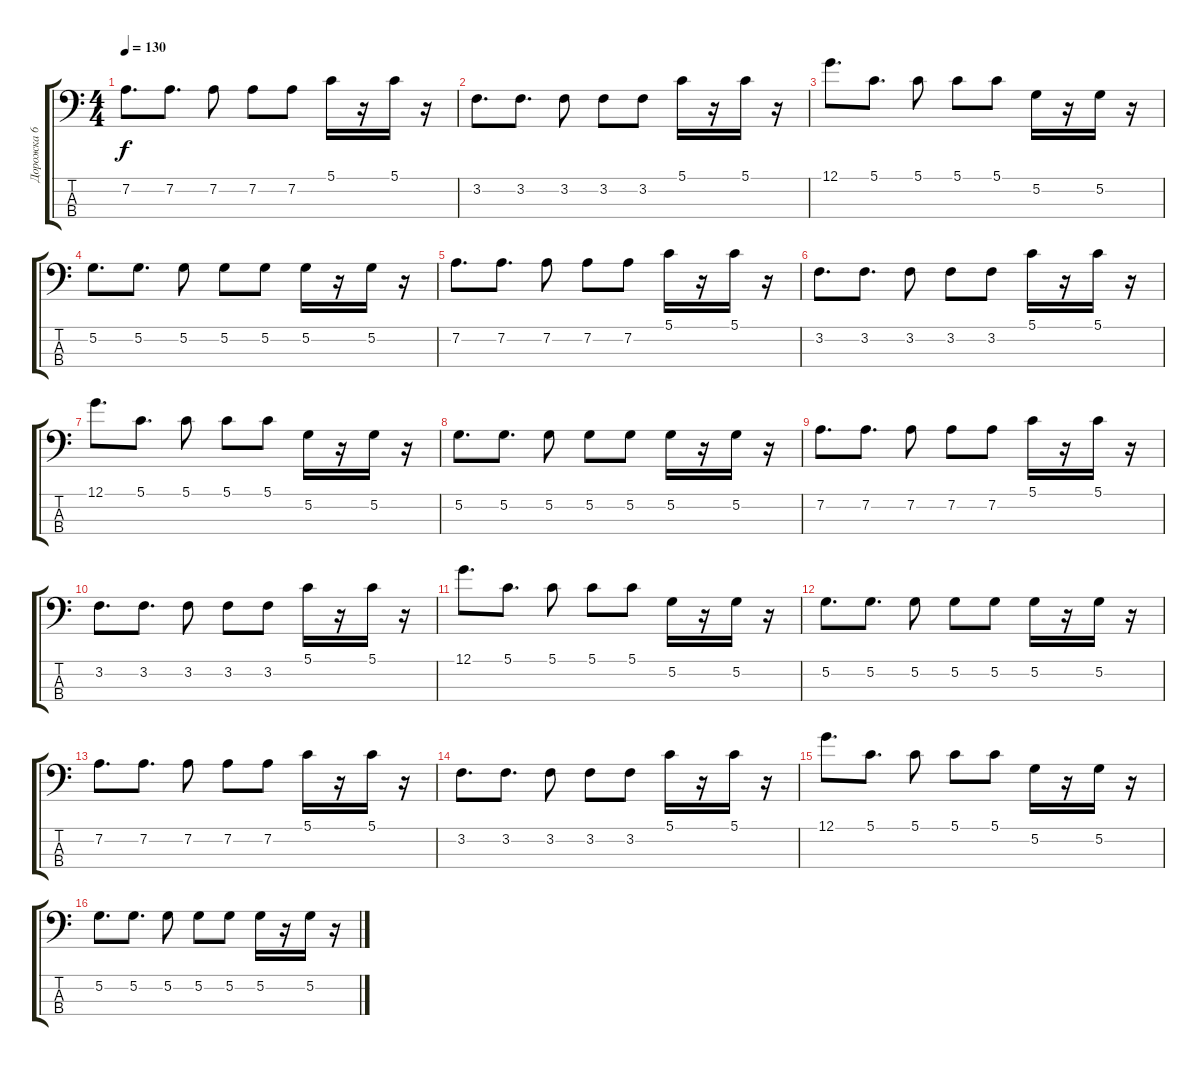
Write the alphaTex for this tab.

\track ("Дорожка 6" "Дорожка 6") {instrument electricbassfinger}
\staff {score tabs}
\tuning (G2 D2 A1 E1) {hide}
\ts (4 4)
\tempo 130
\clef f4
\ks c
7.2.8{d dy f} 7.2.8{d} 7.2.8 7.2.8 7.2.8 5.1.16 r.16 5.1.16 r.16 |
3.2.8{d} 3.2.8{d} 3.2.8 3.2.8 3.2.8 5.1.16 r.16 5.1.16 r.16 |
12.1.8{d} 5.1.8{d} 5.1.8 5.1.8 5.1.8 5.2.16 r.16 5.2.16 r.16 |
5.2.8{d} 5.2.8{d} 5.2.8 5.2.8 5.2.8 5.2.16 r.16 5.2.16 r.16 |
7.2.8{d} 7.2.8{d} 7.2.8 7.2.8 7.2.8 5.1.16 r.16 5.1.16 r.16 |
3.2.8{d} 3.2.8{d} 3.2.8 3.2.8 3.2.8 5.1.16 r.16 5.1.16 r.16 |
12.1.8{d} 5.1.8{d} 5.1.8 5.1.8 5.1.8 5.2.16 r.16 5.2.16 r.16 |
5.2.8{d} 5.2.8{d} 5.2.8 5.2.8 5.2.8 5.2.16 r.16 5.2.16 r.16 |
7.2.8{d} 7.2.8{d} 7.2.8 7.2.8 7.2.8 5.1.16 r.16 5.1.16 r.16 |
3.2.8{d} 3.2.8{d} 3.2.8 3.2.8 3.2.8 5.1.16 r.16 5.1.16 r.16 |
12.1.8{d} 5.1.8{d} 5.1.8 5.1.8 5.1.8 5.2.16 r.16 5.2.16 r.16 |
5.2.8{d} 5.2.8{d} 5.2.8 5.2.8 5.2.8 5.2.16 r.16 5.2.16 r.16 |
7.2.8{d} 7.2.8{d} 7.2.8 7.2.8 7.2.8 5.1.16 r.16 5.1.16 r.16 |
3.2.8{d} 3.2.8{d} 3.2.8 3.2.8 3.2.8 5.1.16 r.16 5.1.16 r.16 |
12.1.8{d} 5.1.8{d} 5.1.8 5.1.8 5.1.8 5.2.16 r.16 5.2.16 r.16 |
5.2.8{d} 5.2.8{d} 5.2.8 5.2.8 5.2.8 5.2.16 r.16 5.2.16 r.16
